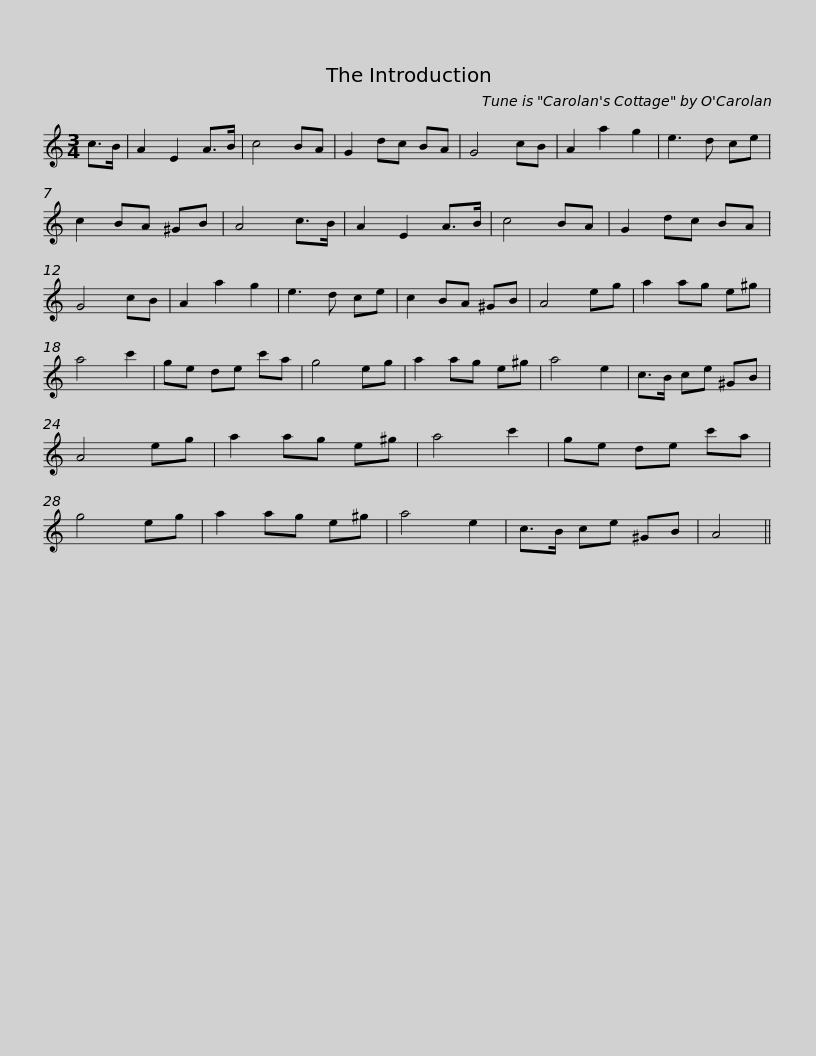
X:1
L:1/8
M:3/4
I:linebreak $
K:C
V:1 treble
V:1
 c>B | A2 E2 A>B | c4 BA | G2 dc BA | G4 cB | %5
 A2 a2 g2 | e3 d ce | c2 BA ^GB | A4 c>B | A2 E2 A>B | %10
 c4 BA |$ G2 dc BA | G4 cB | A2 a2 g2 | e3 d ce | %15
 c2 BA ^GB | A4 eg | a2 ag e^g | a4 c'2 | ge de c'a | %20
 g4 eg |$ a2 ag e^g | a4 e2 | c>B ce ^GB | A4 eg | %25
 a2 ag e^g | a4 c'2 | ge de c'a | g4 eg | a2 ag e^g |$ %30
 a4 e2 | c>B ce ^GB | A4 || %33
